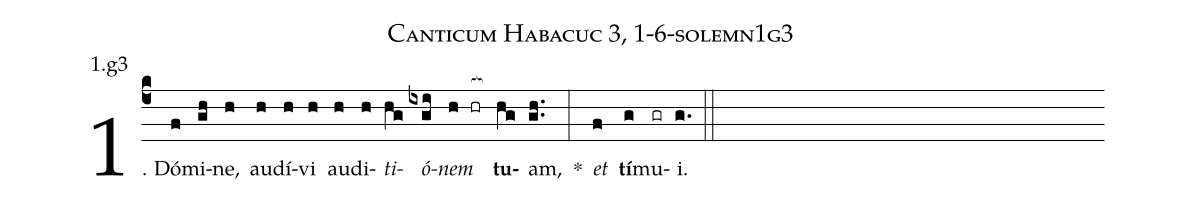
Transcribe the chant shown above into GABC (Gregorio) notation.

name: Canticum Habacuc 3, 1-6-solemn1g3;
annotation: 1.g3;
%%
(c4)1. Dó(f)mi(gh)ne,(h) au(h)dí(h)vi(h) au(h)di(h)<i>ti</i>(hg)<i>ó</i>(ixgi)<i>nem</i>(h hr[ocb:1{]) <b>tu</b>(hg[ocb:0}])am,(gh..) *(:) <i>et</i>(f) <b>tí</b>(g)mu(gr)i.(g.) (::)
